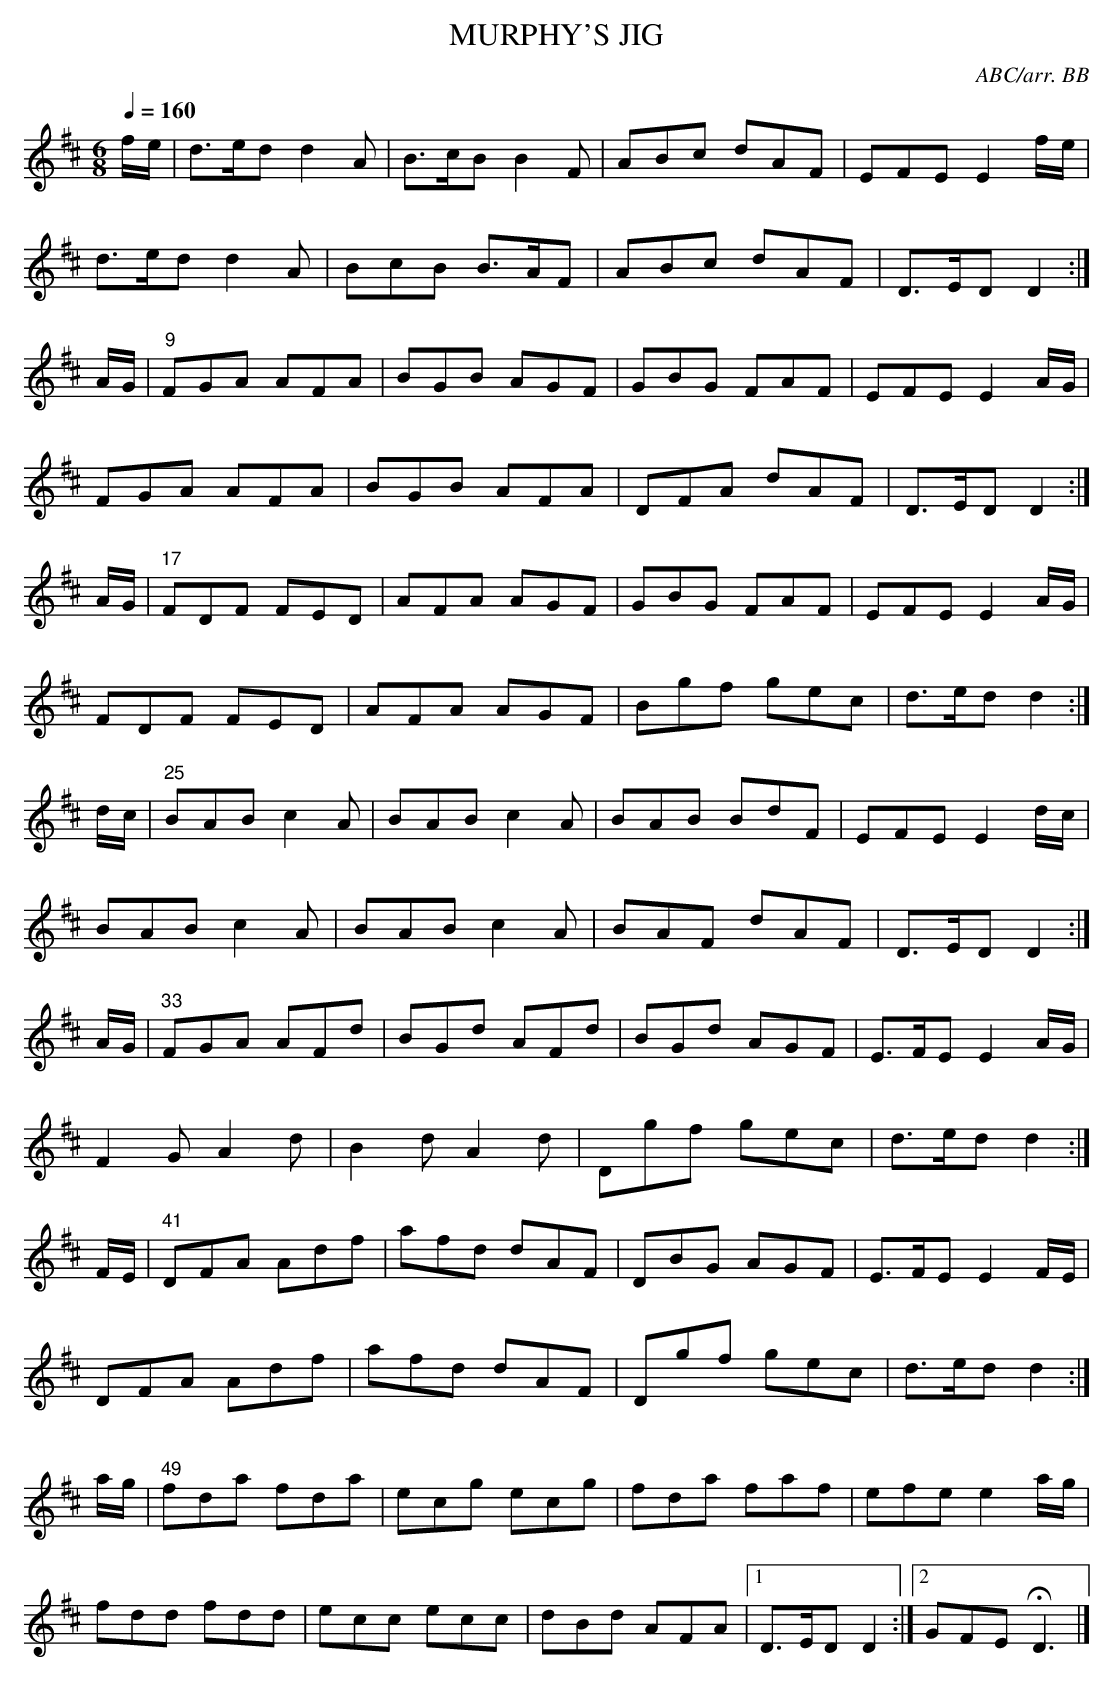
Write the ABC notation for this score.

X:1
T:MURPHY'S JIG
C:ABC/arr. BB
L:1/8
M:6/8
Q:1/4=160
K:D
f/e/|d>ed d2A|B>cB B2F|ABc dAF|EFE E2f/e/|
d>ed d2A|BcB B>AF|ABc dAF|D>ED D2 :|
A/G/|"9"FGA AFA|BGB AGF|GBG FAF|EFE E2 A/G/|
FGA AFA|BGB AFA|DFA dAF|D>ED D2 :|
A/G/|"17"FDF FED|AFA AGF|GBG FAF|EFE E2A/G/|
FDF FED|AFA AGF|Bgf gec|d>ed d2 :|
d/c/|"25"BAB c2A|BAB c2A|BAB BdF|EFE E2d/c/|
BAB c2A|BAB c2A|BAF dAF|D>ED D2 :|
A/G/|"33"FGA AFd|BGd AFd|BGd AGF|E>FE E2A/G/|
F2G A2d|B2d A2d|Dgf gec|d>ed d2 :|
F/E/|"41"DFA Adf|afd dAF|DBG AGF|E>FE E2F/E/|
DFA Adf|afd dAF|Dgf gec|d>ed d2 :|
a/g/|"49"fda fda|ecg ecg|fda faf|efe e2a/g/|
fdd fdd|ecc ecc|dBd AFA|1 D>ED D2 :|2 GFE HD3|]
